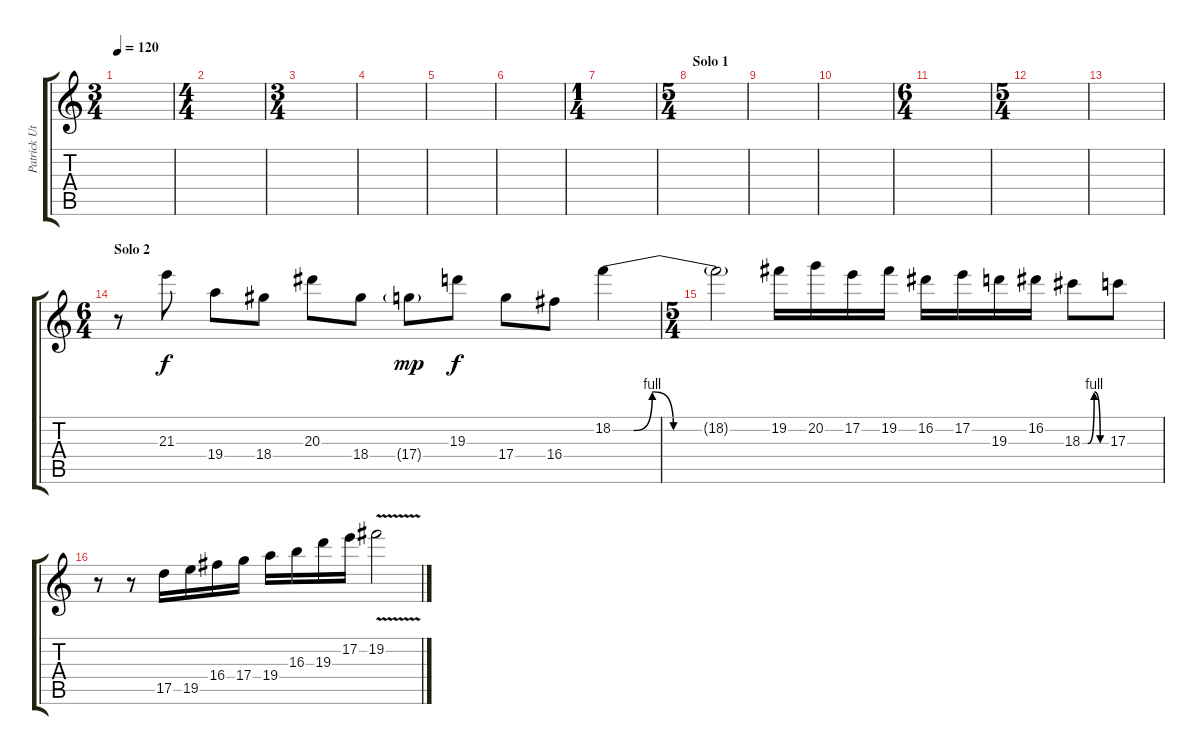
\track ("Patrick Uterwijk" "Patrick Ut") {instrument distortionguitar}
\staff {score tabs}
\tuning (E4 B3 G3 D3 A2 E2) {hide}
\ts (3 4)
\tempo 120
\clef g2
\ks c
|
\ts (4 4)
|
\ts (3 4)
|
|
|
|
\ts (1 4)
|
\ts (5 4)
\section ("" "Solo 1")
|
|
|
\ts (6 4)
|
\ts (5 4)
|
|
\ts (6 4)
\section ("" "Solo 2 ")
r.8 21.3.8 19.4.8 18.4.8 20.3.8 18.4.8 17.4{g}.8{dy mp} 19.3.8{dy f} 17.4.8 16.4.8 18.2{be (custom 0 0 8 0 15 4 23 0 45 0 60 0)}.4 |
\ts (5 4)
18.2{t}.2 19.2.16 20.2.16 17.2.16 19.2.16 16.2.16 17.2.16 19.3.16 16.2.16 18.3{be (custom 0 0 14 0 30 4 45 0 60 0)}.8 17.3.8 |
r.8 r.8 17.5.16 19.5.16 16.4.16 17.4.16 19.4.16 16.3.16 19.3.16 17.2.16 19.2{v}.2
